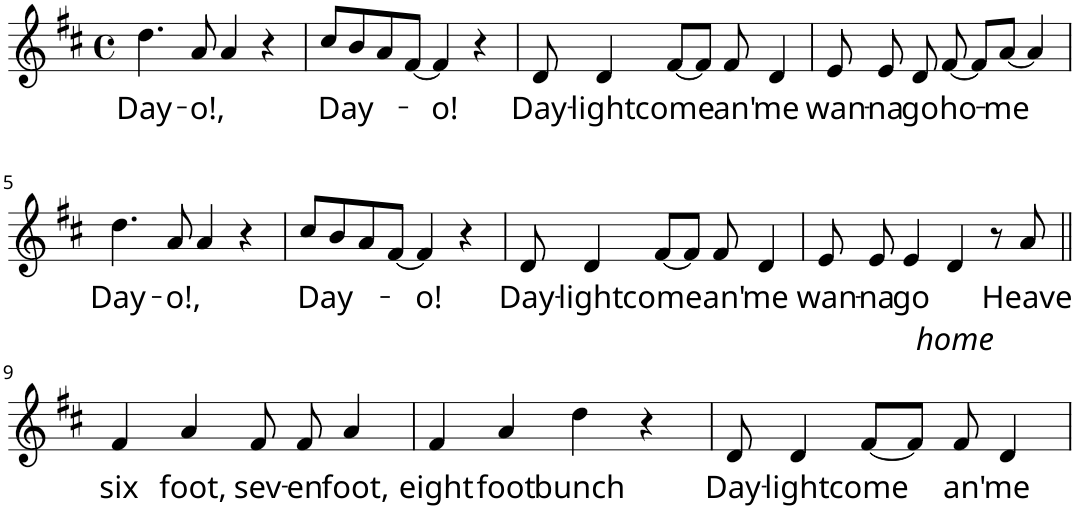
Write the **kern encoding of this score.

**kern	**text	**text
*part1	*part1	*part1
*staff1	*staff1	*staff1
*clefG2	*	*
*k[f#c#]	*	*
*D:	*	*
*M4/4	*	*
*met(c)	*	*
=1	=1	=1
!	!LO:LY:b	!
4.dd\	Day-	.
!	!LO:LY:b	!
8a/	-o!,	.
4a/	.	.
4r	.	.
=2	=2	=2
!	!LO:LY:b	!
8cc#/L	Day-	.
8b/	.	.
8a/	.	.
[8f#/J	.	.
!	!LO:LY:b	!
4f#/]	-o!	.
4r	.	.
=3	=3	=3
!	!LO:LY:b	!
8d/	Day-	.
!	!LO:LY:b	!
4d/	-light	.
!	!LO:LY:b	!
[8f#/L	come	.
8f#/J]	.	.
!	!LO:LY:b	!
8f#/	an'	.
!	!LO:LY:b	!
4d/	me	.
=4	=4	=4
!	!LO:LY:b	!
8e/	wan-	.
!	!LO:LY:b	!
8e/	-na	.
!	!LO:LY:b	!
8d/	go	.
!	!LO:LY:b	!
[8f#/	ho-	.
8f#/L]	.	.
!	!LO:LY:b	!
[8a/J	-me	.
4a/]	.	.
!!LO:LB:g=z
=5	=5	=5
!	!LO:LY:b	!
4.dd\	Day-	.
!	!LO:LY:b	!
8a/	-o!,	.
4a/	.	.
4r	.	.
=6	=6	=6
!	!LO:LY:b	!
8cc#/L	Day-	.
8b/	.	.
8a/	.	.
[8f#/J	.	.
!	!LO:LY:b	!
4f#/]	-o!	.
4r	.	.
=7	=7	=7
!	!LO:LY:b	!
8d/	Day-	.
!	!LO:LY:b	!
4d/	-light	.
!	!LO:LY:b	!
[8f#/L	come	.
8f#/J]	.	.
!	!LO:LY:b	!
8f#/	an'	.
!	!LO:LY:b	!
4d/	me	.
=8	=8	=8
!	!LO:LY:b	!
8e/	wan-	.
!	!LO:LY:b	!
8e/	-na	.
!	!LO:LY:b	!
4e/	go	.
!	!	!LO:LY:b
4d/	.	home
8r	.	.
!	!LO:LY:b	!
8a/	Heave	.
!!LO:LB:g=z
=9||	=9||	=9||
!	!LO:LY:b	!
4f#/	six	.
!	!LO:LY:b	!
4a/	foot,	.
!	!LO:LY:b	!
8f#/	sev-	.
!	!LO:LY:b	!
8f#/	-en	.
!	!LO:LY:b	!
4a/	foot,	.
=10	=10	=10
!	!LO:LY:b	!
4f#/	eight	.
!	!LO:LY:b	!
4a/	foot	.
!	!LO:LY:b	!
4dd\	bunch	.
4r	.	.
=11	=11	=11
!	!LO:LY:b	!
8d/	Day-	.
!	!LO:LY:b	!
4d/	-light	.
!	!LO:LY:b	!
[8f#/L	come	.
8f#/J]	.	.
!	!LO:LY:b	!
8f#/	an'	.
!	!LO:LY:b	!
4d/	me	.
=	=	=
*-	*-	*-
